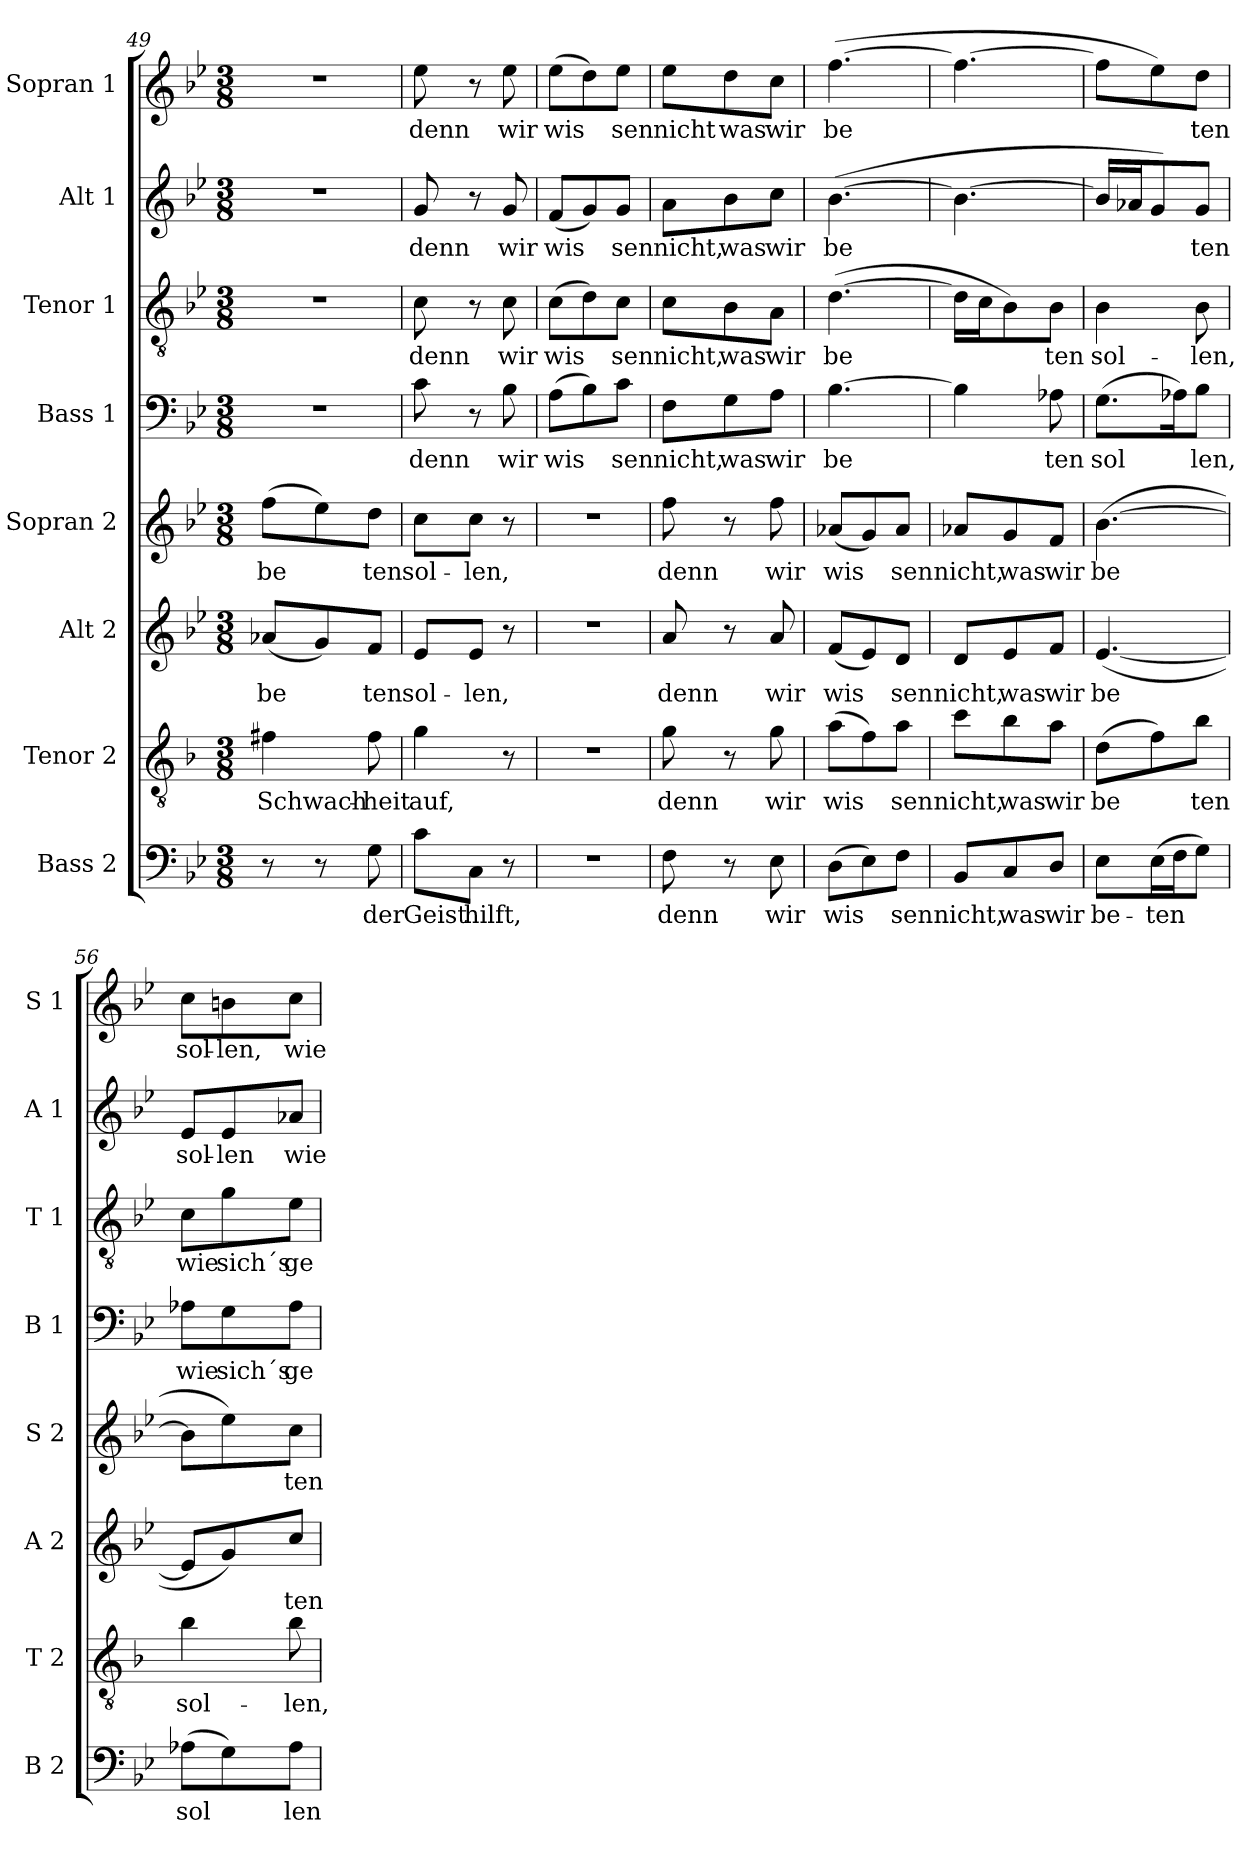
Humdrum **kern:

**kern	**text	**kern	**text	**kern	**text	**kern	**text	**kern	**text	**kern	**text	**kern	**text	**kern	**text
*part8	*part8	*part7	*part7	*part6	*part6	*part5	*part5	*part4	*part4	*part3	*part3	*part2	*part2	*part1	*part1
*staff8	*staff8	*staff7	*staff7	*staff6	*staff6	*staff5	*staff5	*staff4	*staff4	*staff3	*staff3	*staff2	*staff2	*staff1	*staff1
*I"Bass 2	*	*I"Tenor 2	*	*I"Alt 2	*	*I"Sopran 2	*	*I"Bass 1	*	*I"Tenor 1	*	*I"Alt 1	*	*I"Sopran 1	*
*I'B 2	*	*I'T 2	*	*I'A 2	*	*I'S 2	*	*I'B 1	*	*I'T 1	*	*I'A 1	*	*I'S 1	*
*clefF4	*	*clefGv2	*	*clefG2	*	*clefG2	*	*clefF4	*	*clefGv2	*	*clefG2	*	*clefG2	*
*	*	*ITrd4c7	*	*	*	*	*	*	*	*	*	*	*	*	*
*k[b-e-]	*	*k[b-e-]	*	*k[b-e-]	*	*k[b-e-]	*	*k[b-e-]	*	*k[b-e-]	*	*k[b-e-]	*	*k[b-e-]	*
*M3/8	*	*M3/8	*	*M3/8	*	*M3/8	*	*M3/8	*	*M3/8	*	*M3/8	*	*M3/8	*
=49	=49	=49	=49	=49	=49	=49	=49	=49	=49	=49	=49	=49	=49	=49	=49
!	!	!	!LO:LY:b	!	!LO:LY:b	!	!LO:LY:b	!	!	!	!	!	!	!	!
8r	.	4Bn\	Schwach-	(8a-X/L	be	(8ff\L	be	4.r	.	4.r	.	4.r	.	4.r	.
8r	.	.	.	8g/)	.	8ee-\)	.	.	.	.	.	.	.	.	.
!	!LO:LY:b	!	!LO:LY:b	!	!LO:LY:b	!	!LO:LY:b	!	!	!	!	!	!	!	!
8G\	der	8B\	heit	8f/J	ten	8dd\J	ten	.	.	.	.	.	.	.	.
!!LO:PB:g=z
=50	=50	=50	=50	=50	=50	=50	=50	=50	=50	=50	=50	=50	=50	=50	=50
!	!LO:LY:b	!	!LO:LY:b	!	!LO:LY:b	!	!LO:LY:b	!	!LO:LY:b	!	!LO:LY:b	!	!LO:LY:b	!	!LO:LY:b
8c\L	Geist	4c\	auf,	8e-/L	sol-	8cc\L	sol-	8c\	denn	8c\	denn	8g/	denn	8ee-\	denn
!	!LO:LY:b	!	!	!	!LO:LY:b	!	!LO:LY:b	!	!	!	!	!	!	!	!
8C\J	hilft,	.	.	8e-/J	len,	8cc\J	len,	8r	.	8r	.	8r	.	8r	.
!	!	!	!	!	!	!	!	!	!LO:LY:b	!	!LO:LY:b	!	!LO:LY:b	!	!LO:LY:b
8r	.	8r	.	8r	.	8r	.	8B-\	wir	8c\	wir	8g/	wir	8ee-\	wir
=51	=51	=51	=51	=51	=51	=51	=51	=51	=51	=51	=51	=51	=51	=51	=51
!	!	!	!	!	!	!	!	!	!LO:LY:b	!	!LO:LY:b	!	!LO:LY:b	!	!LO:LY:b
4.r	.	4.r	.	4.r	.	4.r	.	(8A\L	wis	(8c\L	wis	(8f/L	wis	(8ee-\L	wis
.	.	.	.	.	.	.	.	8B-\)	.	8d\)	.	8g/)	.	8dd\)	.
!	!	!	!	!	!	!	!	!	!LO:LY:b	!	!LO:LY:b	!	!LO:LY:b	!	!LO:LY:b
.	.	.	.	.	.	.	.	8c\J	sen	8c\J	sen	8g/J	sen	8ee-\J	sen
=52	=52	=52	=52	=52	=52	=52	=52	=52	=52	=52	=52	=52	=52	=52	=52
!	!LO:LY:b	!	!LO:LY:b	!	!LO:LY:b	!	!LO:LY:b	!	!LO:LY:b	!	!LO:LY:b	!	!LO:LY:b	!	!LO:LY:b
8F\	denn	8c\	denn	8a/	denn	8ff\	denn	8F\L	nicht,	8c\L	nicht,	8a\L	nicht,	8ee-\L	nicht
!	!	!	!	!	!	!	!	!	!LO:LY:b	!	!LO:LY:b	!	!LO:LY:b	!	!LO:LY:b
8r	.	8r	.	8r	.	8r	.	8G\	was	8B-\	was	8b-\	was	8dd\	was
!	!LO:LY:b	!	!LO:LY:b	!	!LO:LY:b	!	!LO:LY:b	!	!LO:LY:b	!	!LO:LY:b	!	!LO:LY:b	!	!LO:LY:b
8E-\	wir	8c\	wir	8a/	wir	8ff\	wir	8A\J	wir	8A\J	wir	8cc\J	wir	8cc\J	wir
=53	=53	=53	=53	=53	=53	=53	=53	=53	=53	=53	=53	=53	=53	=53	=53
!	!LO:LY:b	!	!LO:LY:b	!	!LO:LY:b	!	!LO:LY:b	!	!LO:LY:b	!	!LO:LY:b	!	!LO:LY:b	!	!LO:LY:b
(8D\L	wis	(8d\L	wis	(8f/L	wis	(8a-X/L	wis	[4.B-\	be	([4.d\	be	([4.b-\	be	([4.ff\	be
8E-\)	.	8B-\)	.	8e-/)	.	8g/)	.	.	.	.	.	.	.	.	.
!	!LO:LY:b	!	!LO:LY:b	!	!LO:LY:b	!	!LO:LY:b	!	!	!	!	!	!	!	!
8F\J	sen	8d\J	sen	8d/J	sen	8a-/J	sen	.	.	.	.	.	.	.	.
=54	=54	=54	=54	=54	=54	=54	=54	=54	=54	=54	=54	=54	=54	=54	=54
!	!LO:LY:b	!	!LO:LY:b	!	!LO:LY:b	!	!LO:LY:b	!	!	!	!	!	!	!	!
8BB-/L	nicht,	8f\L	nicht,	8d/L	nicht,	8a-X/L	nicht,	4B-\]	.	16d\LL]	.	4.b-\_	.	4.ff\_	.
.	.	.	.	.	.	.	.	.	.	16c\J	.	.	.	.	.
!	!LO:LY:b	!	!LO:LY:b	!	!LO:LY:b	!	!LO:LY:b	!	!	!	!	!	!	!	!
8C/	was	8e-\	was	8e-/	was	8g/	was	.	.	8B-\)	.	.	.	.	.
!	!LO:LY:b	!	!LO:LY:b	!	!LO:LY:b	!	!LO:LY:b	!	!LO:LY:b	!	!LO:LY:b	!	!	!	!
8D/J	wir	8d\J	wir	8f/J	wir	8f/J	wir	8A-X\	ten	8B-\J	ten	.	.	.	.
=55	=55	=55	=55	=55	=55	=55	=55	=55	=55	=55	=55	=55	=55	=55	=55
!	!LO:LY:b	!	!LO:LY:b	!	!LO:LY:b	!	!LO:LY:b	!	!LO:LY:b	!	!LO:LY:b	!	!	!	!
8E-\L	be-	(8G\L	be	([4.e-/	be	([4.b-\	be	(8.G\L	sol	4B-\	sol-	16b-/LL]	.	8ff\L]	.
.	.	.	.	.	.	.	.	.	.	.	.	16a-X/J	.	.	.
!	!LO:LY:b	!	!	!	!	!	!	!	!	!	!	!	!	!	!
(16E-\L	ten	8B-\)	.	.	.	.	.	.	.	.	.	8g/)	.	8ee-\)	.
16F\J	.	.	.	.	.	.	.	16A-X\K)	.	.	.	.	.	.	.
!	!	!	!LO:LY:b	!	!	!	!	!	!LO:LY:b	!	!LO:LY:b	!	!LO:LY:b	!	!LO:LY:b
8G\J)	.	8e-\J	ten	.	.	.	.	8B-\J	len,	8B-\	len,	8g/J	ten	8dd\J	ten
=56	=56	=56	=56	=56	=56	=56	=56	=56	=56	=56	=56	=56	=56	=56	=56
!	!LO:LY:b	!	!LO:LY:b	!	!	!	!	!	!LO:LY:b	!	!LO:LY:b	!	!LO:LY:b	!	!LO:LY:b
(8A-X\L	sol	4e-\	sol-	8e-/L]	.	8b-\L]	.	8A-X\L	wie	8c\L	wie	8e-/L	sol-	8cc\L	sol-
!	!	!	!	!	!	!	!	!	!LO:LY:b	!	!LO:LY:b	!	!LO:LY:b	!	!LO:LY:b
8G\)	.	.	.	8g/)	.	8ee-\)	.	8G\	sich´s	8g\	sich´s	8e-/	len	8bn\	len,
!	!LO:LY:b	!	!LO:LY:b	!	!LO:LY:b	!	!LO:LY:b	!	!LO:LY:b	!	!LO:LY:b	!	!LO:LY:b	!	!LO:LY:b
8A-\J	len	8e-\	len,	8cc/J	ten	8cc\J	ten	8A-\J	ge-	8e-\J	ge-	8a-X/J	wie	8cc\J	wie
=	=	=	=	=	=	=	=	=	=	=	=	=	=	=	=
*-	*-	*-	*-	*-	*-	*-	*-	*-	*-	*-	*-	*-	*-	*-	*-
